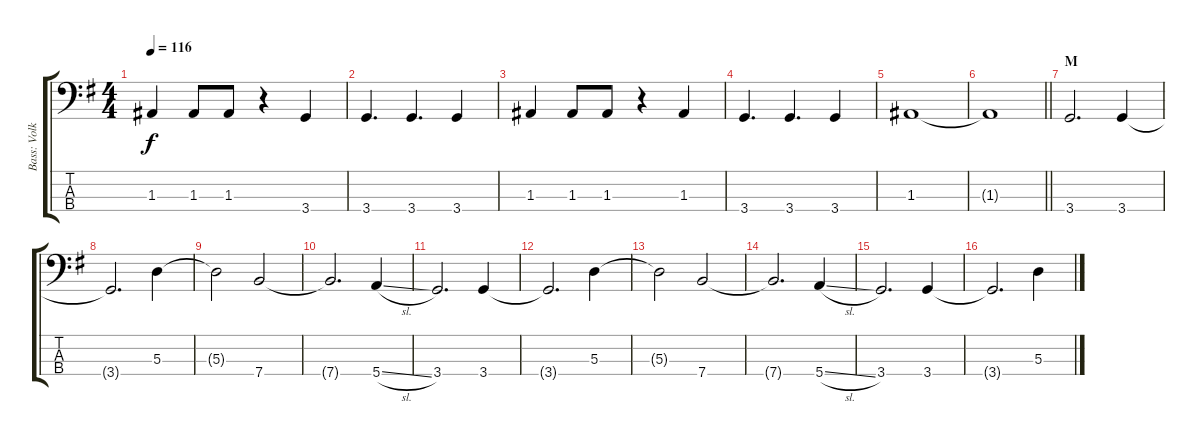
\track ("Bass: Volker" "Bass: Volk") {instrument electricbassfinger}
\staff {score tabs}
\tuning (G2 D2 A1 E1) {hide}
\ts (4 4)
\tempo 116
\clef f4
\ks g
1.3.4{dy f} 1.3.8 1.3.8 r.4 3.4.4 |
3.4.4{d} 3.4.4{d} 3.4.4 |
1.3.4 1.3.8 1.3.8 r.4 1.3.4 |
3.4.4{d} 3.4.4{d} 3.4.4 |
1.3.1 |
\barLineRight lightlight
1.3{t}.1 |
\section ("" "M")
3.4.2{d} 3.4.4 |
3.4{t}.2{d} 5.3.4 |
5.3{t}.2 7.4.2 |
7.4{t}.2{d} 5.4{sl}.4 |
3.4.2{d} 3.4.4 |
3.4{t}.2{d} 5.3.4 |
5.3{t}.2 7.4.2 |
7.4{t}.2{d} 5.4{sl}.4 |
3.4.2{d} 3.4.4 |
3.4{t}.2{d} 5.3.4
